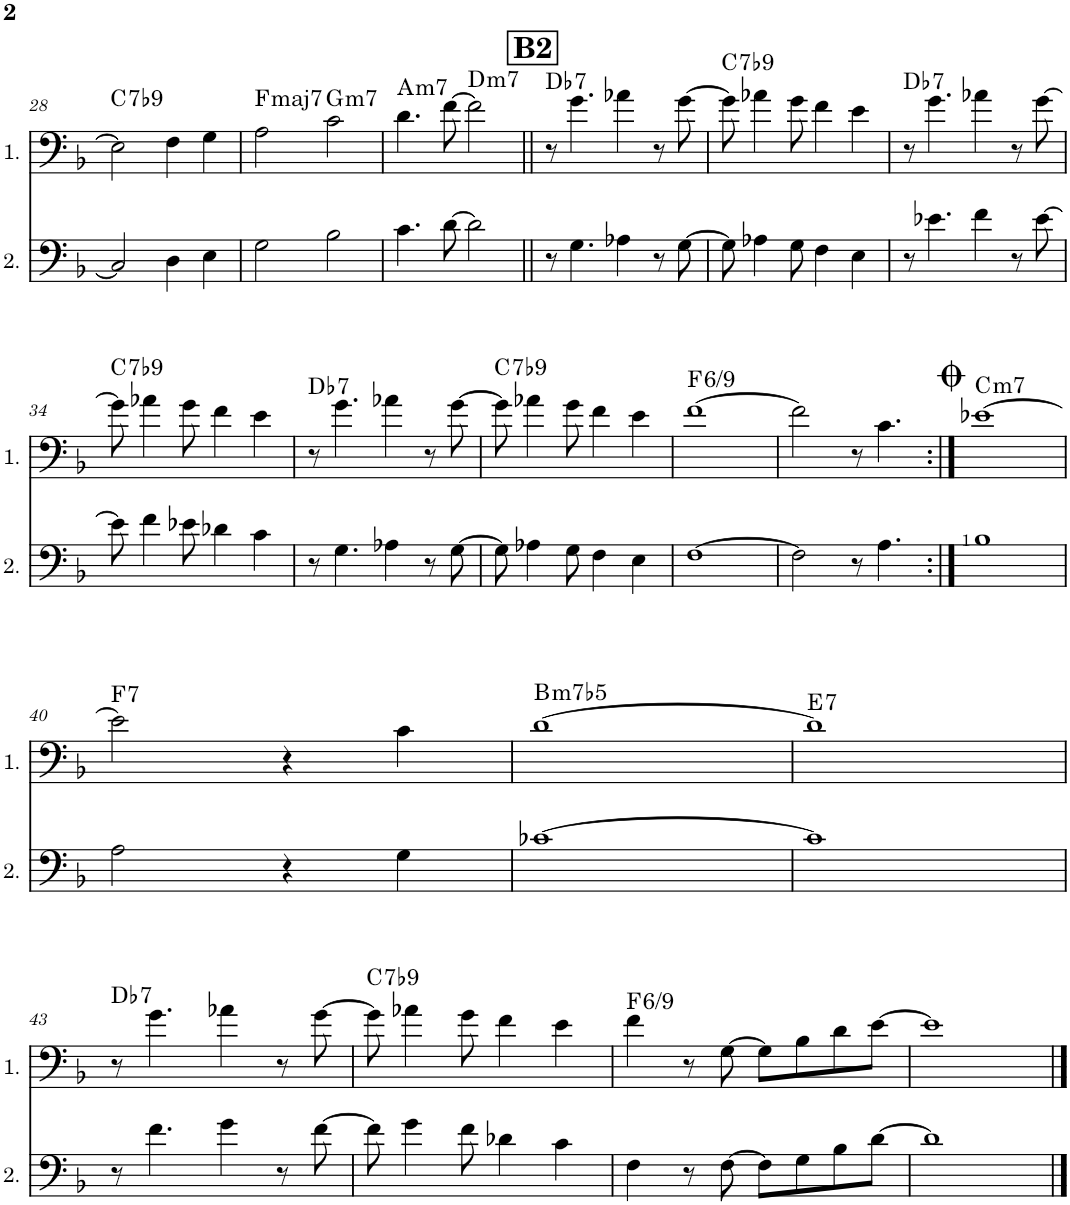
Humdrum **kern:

**kern	**kern	**harte
*part2	*part1	*part1
*staff2	*staff1	*
*I"2.	*I"1.	*
!!LO:PB:g=z
*clefF4	*clefF4	*
*k[b-]	*k[b-]	*
*M4/4	*M4/4	*
=28	=28	=28
!	!	!LO:H:kt=7
2C/]	2E\]	C:7(b9)
4D\	4F\	.
4E\	4G\	.
=29	=29	=29
!	!	!LO:H:kt=maj7
2G\	2A\	F:maj7
!	!	!LO:H:kt=m7
2B-\	2c\	G:min7
=30	=30	=30
!	!	!LO:H:kt=m7
4.c\	4.d\	A:min7
[8d\	[8f\	.
!	!	!LO:H:kt=m7
2d\]	2f\]	D:min7
!!LO:REH:place=s1:a:B:cj:fs=14:t=B2
=31||	=31||	=31||
!	!	!LO:H:kt=7
8r	8r	Db:7
4.G\	4.g\	.
4A-X\	4a-X\	.
8r	8r	.
[8G\	[8g\	.
=32	=32	=32
!	!	!LO:H:kt=7
8G\]	8g\]	C:7(b9)
4A-X\	4a-X\	.
8G\	8g\	.
4F\	4f\	.
4E\	4e\	.
=33	=33	=33
!	!	!LO:H:kt=7
8r	8r	Db:7
4.e-X\	4.g\	.
4f\	4a-X\	.
8r	8r	.
[8e-\	[8g\	.
!!LO:LB:g=z
=34	=34	=34
!	!	!LO:H:kt=7
8e-\]	8g\]	C:7(b9)
4f\	4a-X\	.
8e-X\	8g\	.
4d-X\	4f\	.
4c\	4e\	.
=35	=35	=35
!	!	!LO:H:kt=7
8r	8r	Db:7
4.G\	4.g\	.
4A-X\	4a-X\	.
8r	8r	.
[8G\	[8g\	.
=36	=36	=36
!	!	!LO:H:kt=7
8G\]	8g\]	C:7(b9)
4A-X\	4a-X\	.
8G\	8g\	.
4F\	4f\	.
4E\	4e\	.
=37	=37	=37
!	!	!LO:H:kt=/6
[1F	[1f	F:maj6(9)
=38	=38	=38
2F\]	2f\]	.
8r	8r	.
4.A\	4.c\	.
=39:|!	=39:|!	=39:|!
!	!	!LO:H:kt=m7
1B-	[1e-X	C:min7
!!LO:LB:g=z
=40	=40	=40
!	!	!LO:H:kt=7
2A\	2e-\]	F:7
4r	4r	.
4G\	4c\	.
=41	=41	=41
!	!	!LO:H:kt=m7b5
[1c-X	[1d	B:hdim7
=42	=42	=42
!	!	!LO:H:kt=7
1c-]	1d]	E:7
!!LO:LB:g=z
=43	=43	=43
!	!	!LO:H:kt=7
8r	8r	Db:7
4.f\	4.g\	.
4g\	4a-X\	.
8r	8r	.
[8f\	[8g\	.
=44	=44	=44
!	!	!LO:H:kt=7
8f\]	8g\]	C:7(b9)
4g\	4a-X\	.
8f\	8g\	.
4d-X\	4f\	.
4c\	4e\	.
=45	=45	=45
!	!	!LO:H:kt=/6
4F\	4f\	F:maj6(9)
8r	8r	.
[8F\	[8G\	.
8F\L]	8G\L]	.
8G\	8B-\	.
8B-\	8d\	.
[8d\J	[8e\J	.
=46	=46	=46
1d]	1e]	.
==	==	==
*-	*-	*-
